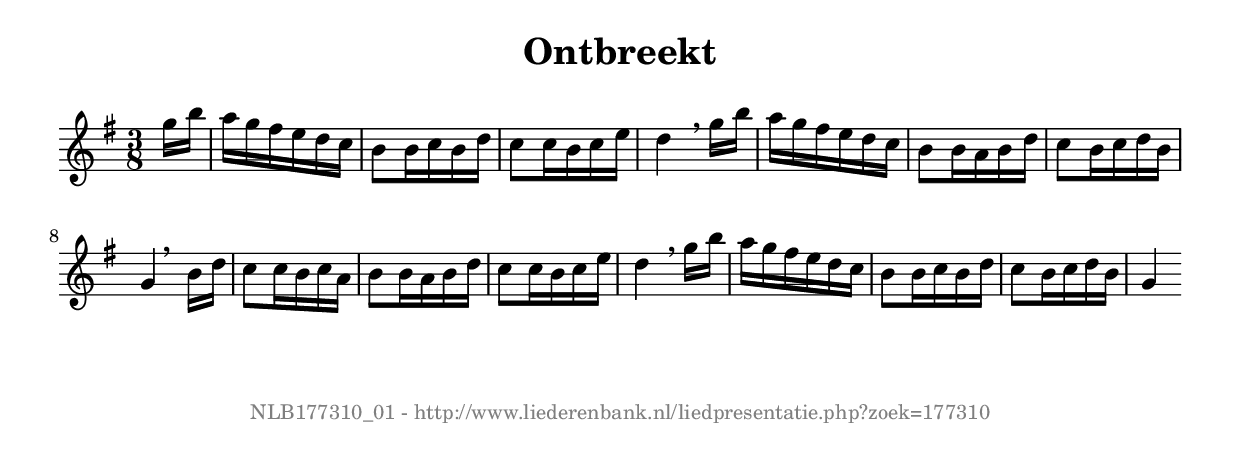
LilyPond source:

%
% produced by wce2krn 1.64 (7 June 2014)
%
\version"2.16"
#(append! paper-alist '(("long" . (cons (* 210 mm) (* 2000 mm)))))
#(set-default-paper-size "long")
sb = {\breathe}
mBreak = {\breathe }
bBreak = {\breathe }
x = {\once\override NoteHead #'style = #'cross }
gl=\glissando
itime={\override Staff.TimeSignature #'stencil = ##f }
ficta = {\once\set suggestAccidentals = ##t}
fine = {\once\override Score.RehearsalMark #'self-alignment-X = #1 \mark \markup {\italic{Fine}}}
dc = {\once\override Score.RehearsalMark #'self-alignment-X = #1 \mark \markup {\italic{D.C.}}}
dcf = {\once\override Score.RehearsalMark #'self-alignment-X = #1 \mark \markup {\italic{D.C. al Fine}}}
dcc = {\once\override Score.RehearsalMark #'self-alignment-X = #1 \mark \markup {\italic{D.C. al Coda}}}
ds = {\once\override Score.RehearsalMark #'self-alignment-X = #1 \mark \markup {\italic{D.S.}}}
dsf = {\once\override Score.RehearsalMark #'self-alignment-X = #1 \mark \markup {\italic{D.S. al Fine}}}
dsc = {\once\override Score.RehearsalMark #'self-alignment-X = #1 \mark \markup {\italic{D.S. al Coda}}}
pv = {\set Score.repeatCommands = #'((volta "1"))}
sv = {\set Score.repeatCommands = #'((volta "2"))}
tv = {\set Score.repeatCommands = #'((volta "3"))}
qv = {\set Score.repeatCommands = #'((volta "4"))}
xv = {\set Score.repeatCommands = #'((volta #f))}
\header{ tagline = ""
title = "Ontbreekt"
}
\score {{
\key g \major
\relative g'
{
\set melismaBusyProperties = #'()
\partial 32*4
\time 3/8
\tempo 4=120
\override Score.MetronomeMark #'transparent = ##t
\override Score.RehearsalMark #'break-visibility = #(vector #t #t #f)
g'16 b a g fis e d c b8 b16 c b d c8 c16 b c e d4 \sb g16 b a g fis e d c b8 b16 a b d c8 b16 c d b g4 \bar ":|:" \bBreak
b16 d c8 c16 b c a b8 b16 a b d c8 c16 b c e d4 \sb g16 b a g fis e d c b8 b16 c b d c8 b16 c d b g4 \bar ":|"
 }}
 \midi { }
 \layout {
            indent = 0.0\cm
}
}
\markup { \vspace #0 } \markup { \with-color #grey \fill-line { \center-column { \smaller "NLB177310_01 - http://www.liederenbank.nl/liedpresentatie.php?zoek=177310" } } }
